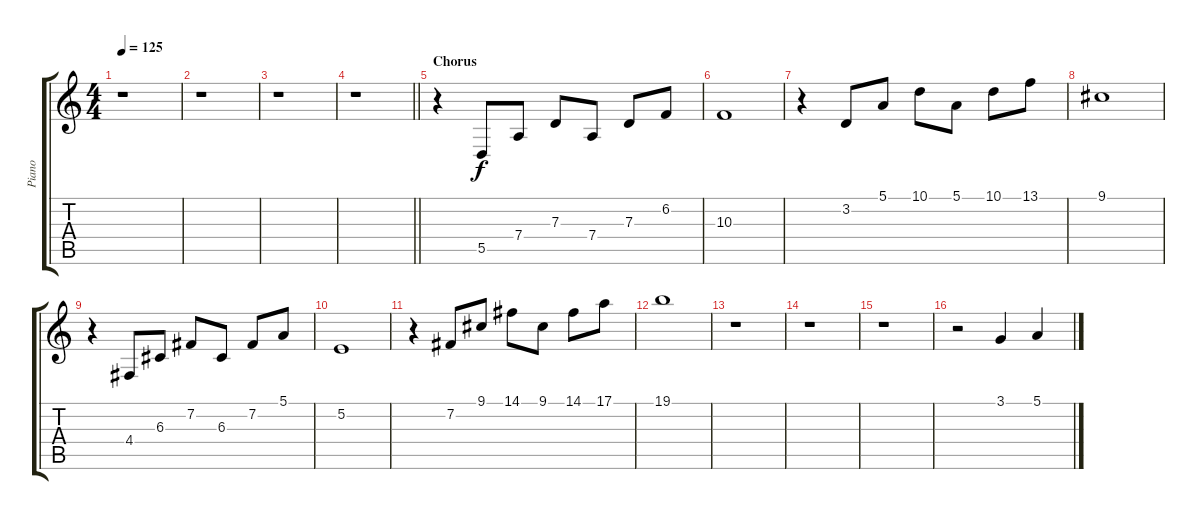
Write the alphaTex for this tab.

\track ("Piano" "Piano") {instrument brightacousticpiano}
\staff {score tabs}
\tuning (E4 B3 G3 D3 A2 E2) {hide}
\ts (4 4)
\tempo 125
\clef g2
\ks c
r.1{dy f} |
r.1 |
r.1 |
\barLineRight lightlight
r.1 |
\section ("" "Chorus ")
r.4 5.5.8 7.4.8 7.3.8 7.4.8 7.3.8 6.2.8 |
10.3.1 |
r.4 3.2.8 5.1.8 10.1.8 5.1.8 10.1.8 13.1.8 |
9.1.1 |
r.4 4.4.8 6.3.8 7.2.8 6.3.8 7.2.8 5.1.8 |
5.2.1 |
r.4 7.2.8 9.1.8 14.1.8 9.1.8 14.1.8 17.1.8 |
19.1.1 |
r.1 |
r.1 |
r.1 |
r.2 3.1.4 5.1.4
